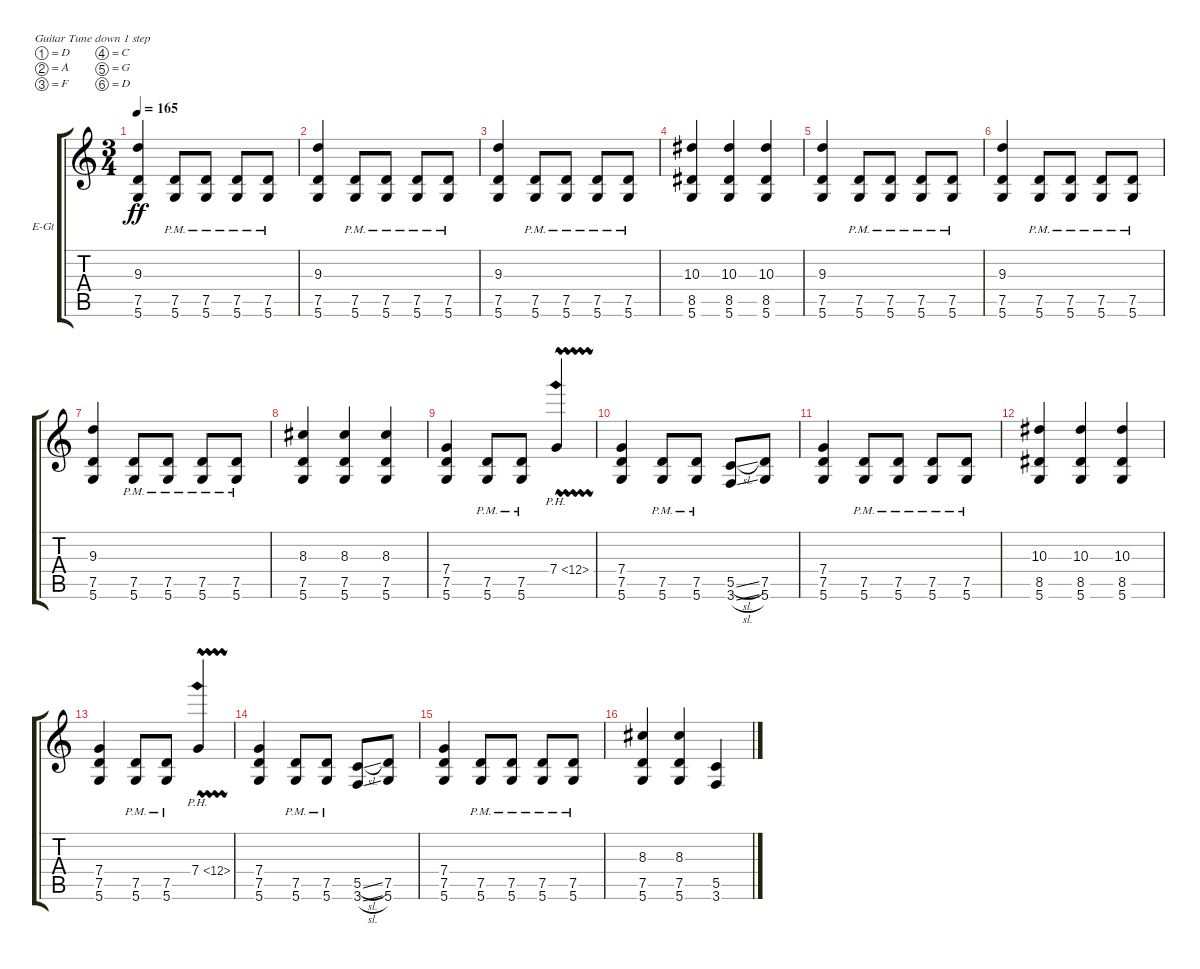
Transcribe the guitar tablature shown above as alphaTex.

\bracketExtendMode groupsimilarinstruments
\firstSystemTrackNameOrientation horizontal
\otherSystemsTrackNameOrientation horizontal
\track ("Electric Guitar 2" "E-Gt") {instrument distortionguitar}
\staff {score tabs}
\tuning (D4 A3 F3 C3 G2 D2)
\ts (3 4)
\tempo 165
\clef g2
\ks c
(5.6 7.5 9.3).4{dy ff instrument distortionguitar} (5.6{pm} 7.5{pm}).8 (5.6{pm} 7.5{pm}).8 (5.6{pm} 7.5{pm}).8 (5.6{pm} 7.5{pm}).8 |
(5.6 7.5 9.3).4 (5.6{pm} 7.5{pm}).8 (5.6{pm} 7.5{pm}).8 (5.6{pm} 7.5{pm}).8 (5.6{pm} 7.5{pm}).8 |
(5.6 7.5 9.3).4 (5.6{pm} 7.5{pm}).8 (5.6{pm} 7.5{pm}).8 (5.6{pm} 7.5{pm}).8 (5.6{pm} 7.5{pm}).8 |
(5.6 8.5 10.3).4 (5.6 8.5 10.3).4 (5.6 8.5 10.3).4 |
(5.6 7.5 9.3).4 (5.6{pm} 7.5{pm}).8 (5.6{pm} 7.5{pm}).8 (5.6{pm} 7.5{pm}).8 (5.6{pm} 7.5{pm}).8 |
(5.6 7.5 9.3).4 (5.6{pm} 7.5{pm}).8 (5.6{pm} 7.5{pm}).8 (5.6{pm} 7.5{pm}).8 (5.6{pm} 7.5{pm}).8 |
(5.6 7.5 9.3).4 (5.6{pm} 7.5{pm}).8 (5.6{pm} 7.5{pm}).8 (5.6{pm} 7.5{pm}).8 (5.6{pm} 7.5{pm}).8 |
(5.6 7.5 8.3).4 (5.6 7.5 8.3).4 (5.6 7.5 8.3).4 |
(5.6 7.5 7.4).4 (5.6{pm} 7.5{pm}).8 (5.6{pm} 7.5{pm}).8 7.4{ph 5 vw}.4 |
(5.6 7.5 7.4).4 (5.6{pm} 7.5{pm}).8 (5.6{pm} 7.5{pm}).8 (3.6{sl} 5.5{sl}).8 (5.6 7.5).8 |
(5.6 7.5 7.4).4 (5.6{pm} 7.5{pm}).8 (5.6{pm} 7.5{pm}).8 (5.6{pm} 7.5{pm}).8 (5.6{pm} 7.5{pm}).8 |
(5.6 8.5 10.3).4 (5.6 8.5 10.3).4 (5.6 8.5 10.3).4 |
(5.6 7.5 7.4).4 (5.6{pm} 7.5{pm}).8 (5.6{pm} 7.5{pm}).8 7.4{ph 5 vw}.4 |
(5.6 7.5 7.4).4 (5.6{pm} 7.5{pm}).8 (5.6{pm} 7.5{pm}).8 (3.6{sl} 5.5{sl}).8 (5.6 7.5).8 |
(5.6 7.5 7.4).4 (5.6{pm} 7.5{pm}).8 (5.6{pm} 7.5{pm}).8 (5.6{pm} 7.5{pm}).8 (5.6{pm} 7.5{pm}).8 |
(5.6 7.5 8.3).4 (5.6 7.5 8.3).4 (3.6 5.5).4
